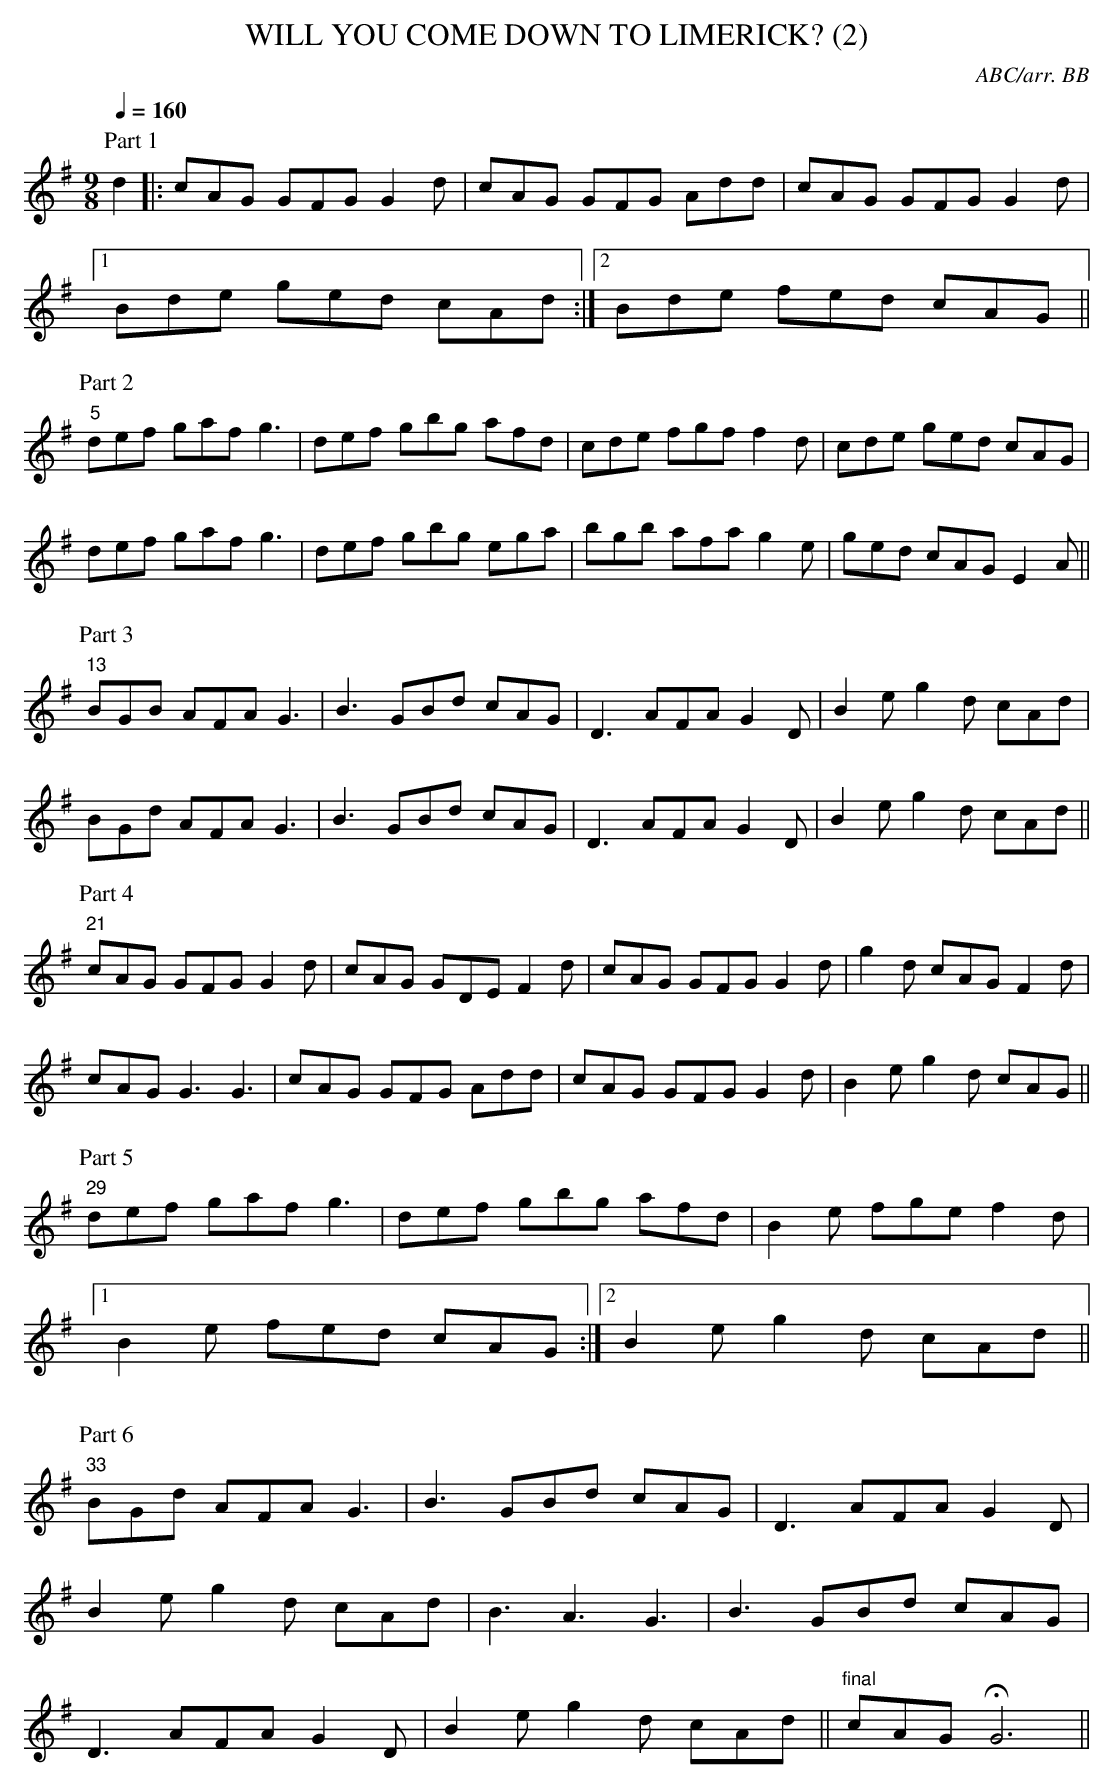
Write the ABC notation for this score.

X:1
T:WILL YOU COME DOWN TO LIMERICK? (2)
C:ABC/arr. BB
M:9/8
L:1/8
Q:1/4=160
K:G
P: Part 1
d2|:cAG GFG G2d|cAG GFG Add|cAG GFG G2d|
[1 Bde ged cAd :|2 Bde fed cAG||
P: Part 2
"5"def gaf g3|def gbg afd|cde fgf f2d|cde ged cAG|
def gaf g3|def gbg ega|bgb afa g2e|ged cAG E2A ||
P: Part 3
"13"BGB AFA G3|B3 GBd cAG|D3 AFA G2D|B2e g2d cAd|
BGd AFA G3|B3 GBd cAG|D3 AFA G2D|B2e g2d cAd ||
P: Part 4
"21"cAG GFG G2d|cAG GDE F2d|cAG GFG G2d|g2d cAG F2d|
cAG G3 G3|cAG GFG Add|cAG GFG G2d|B2e g2d cAG||
P: Part 5
"29"def gaf g3|def gbg afd|B2e fge f2d|
[1 B2e fed cAG:|2 B2e g2d cAd||
P: Part 6
"33"BGd AFA G3|B3 GBd cAG|D3 AFA G2D|
B2e g2d cAd|B3 A3 G3|B3 GBd cAG|
D3 AFA G2D|B2e g2d cAd||"final" cAG HG6 ||
